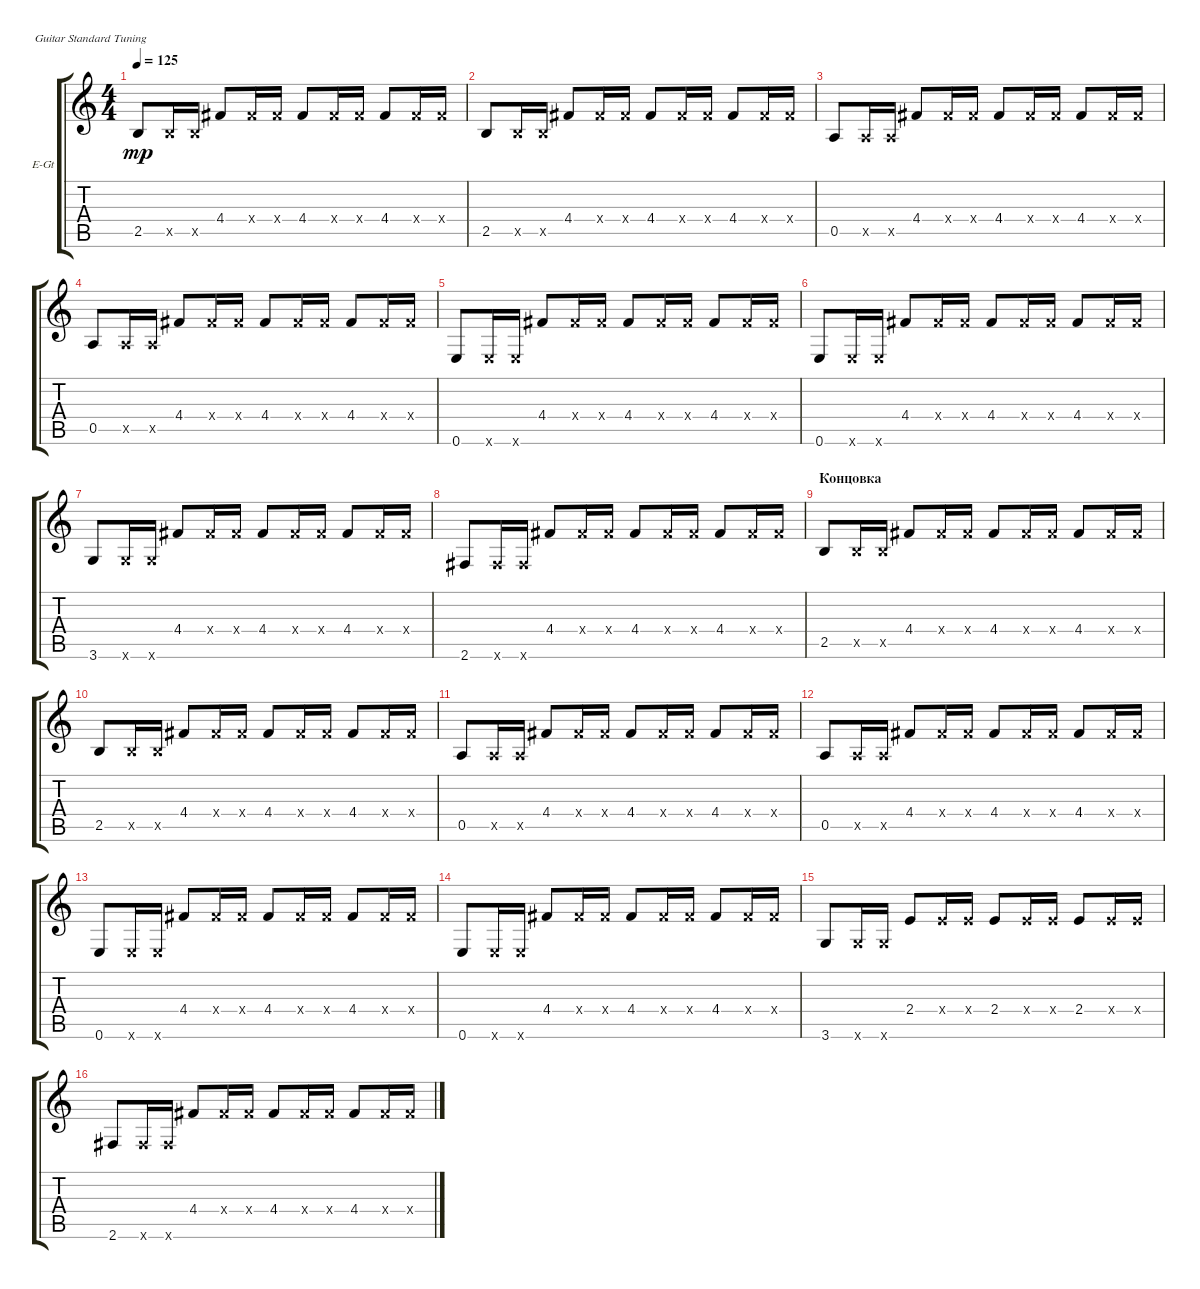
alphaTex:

\defaultSystemsLayout 4
\bracketExtendMode groupsimilarinstruments
\firstSystemTrackNameOrientation horizontal
\otherSystemsTrackNameOrientation horizontal
\track ("Electric Guitar" "E-Gt") {instrument overdrivenguitar}
\staff {score tabs}
\tuning (E4 B3 G3 D3 A2 E2)
\ts (4 4)
\tempo 125
\clef g2
\ks c
2.5.8{dy mp} 2.5{x}.16 2.5{x}.16 4.4.8 4.4{x}.16 4.4{x}.16 4.4.8 4.4{x}.16 4.4{x}.16 4.4.8 4.4{x}.16 4.4{x}.16 |
2.5.8 2.5{x}.16 2.5{x}.16 4.4.8 4.4{x}.16 4.4{x}.16 4.4.8 4.4{x}.16 4.4{x}.16 4.4.8 4.4{x}.16 4.4{x}.16 |
0.5.8 0.5{x}.16 0.5{x}.16 4.4.8 4.4{x}.16 4.4{x}.16 4.4.8 4.4{x}.16 4.4{x}.16 4.4.8 4.4{x}.16 4.4{x}.16 |
0.5.8 0.5{x}.16 0.5{x}.16 4.4.8 4.4{x}.16 4.4{x}.16 4.4.8 4.4{x}.16 4.4{x}.16 4.4.8 4.4{x}.16 4.4{x}.16 |
0.6.8 0.6{x}.16 0.6{x}.16 4.4.8 4.4{x}.16 4.4{x}.16 4.4.8 4.4{x}.16 4.4{x}.16 4.4.8 4.4{x}.16 4.4{x}.16 |
0.6.8 0.6{x}.16 0.6{x}.16 4.4.8 4.4{x}.16 4.4{x}.16 4.4.8 4.4{x}.16 4.4{x}.16 4.4.8 4.4{x}.16 4.4{x}.16 |
3.6.8 3.6{x}.16 3.6{x}.16 4.4.8 4.4{x}.16 4.4{x}.16 4.4.8 4.4{x}.16 4.4{x}.16 4.4.8 4.4{x}.16 4.4{x}.16 |
2.6.8 2.6{x}.16 2.6{x}.16 4.4.8 4.4{x}.16 4.4{x}.16 4.4.8 4.4{x}.16 4.4{x}.16 4.4.8 4.4{x}.16 4.4{x}.16 |
\section ("" "Концовка")
2.5.8 2.5{x}.16 2.5{x}.16 4.4.8 4.4{x}.16 4.4{x}.16 4.4.8 4.4{x}.16 4.4{x}.16 4.4.8 4.4{x}.16 4.4{x}.16 |
2.5.8 2.5{x}.16 2.5{x}.16 4.4.8 4.4{x}.16 4.4{x}.16 4.4.8 4.4{x}.16 4.4{x}.16 4.4.8 4.4{x}.16 4.4{x}.16 |
0.5.8 0.5{x}.16 0.5{x}.16 4.4.8 4.4{x}.16 4.4{x}.16 4.4.8 4.4{x}.16 4.4{x}.16 4.4.8 4.4{x}.16 4.4{x}.16 |
0.5.8 0.5{x}.16 0.5{x}.16 4.4.8 4.4{x}.16 4.4{x}.16 4.4.8 4.4{x}.16 4.4{x}.16 4.4.8 4.4{x}.16 4.4{x}.16 |
0.6.8 0.6{x}.16 0.6{x}.16 4.4.8 4.4{x}.16 4.4{x}.16 4.4.8 4.4{x}.16 4.4{x}.16 4.4.8 4.4{x}.16 4.4{x}.16 |
0.6.8 0.6{x}.16 0.6{x}.16 4.4.8 4.4{x}.16 4.4{x}.16 4.4.8 4.4{x}.16 4.4{x}.16 4.4.8 4.4{x}.16 4.4{x}.16 |
3.6.8 3.6{x}.16 3.6{x}.16 2.4.8 2.4{x}.16 2.4{x}.16 2.4.8 2.4{x}.16 2.4{x}.16 2.4.8 2.4{x}.16 2.4{x}.16 |
2.6.8 2.6{x}.16 2.6{x}.16 4.4.8 4.4{x}.16 4.4{x}.16 4.4.8 4.4{x}.16 4.4{x}.16 4.4.8 4.4{x}.16 4.4{x}.16
